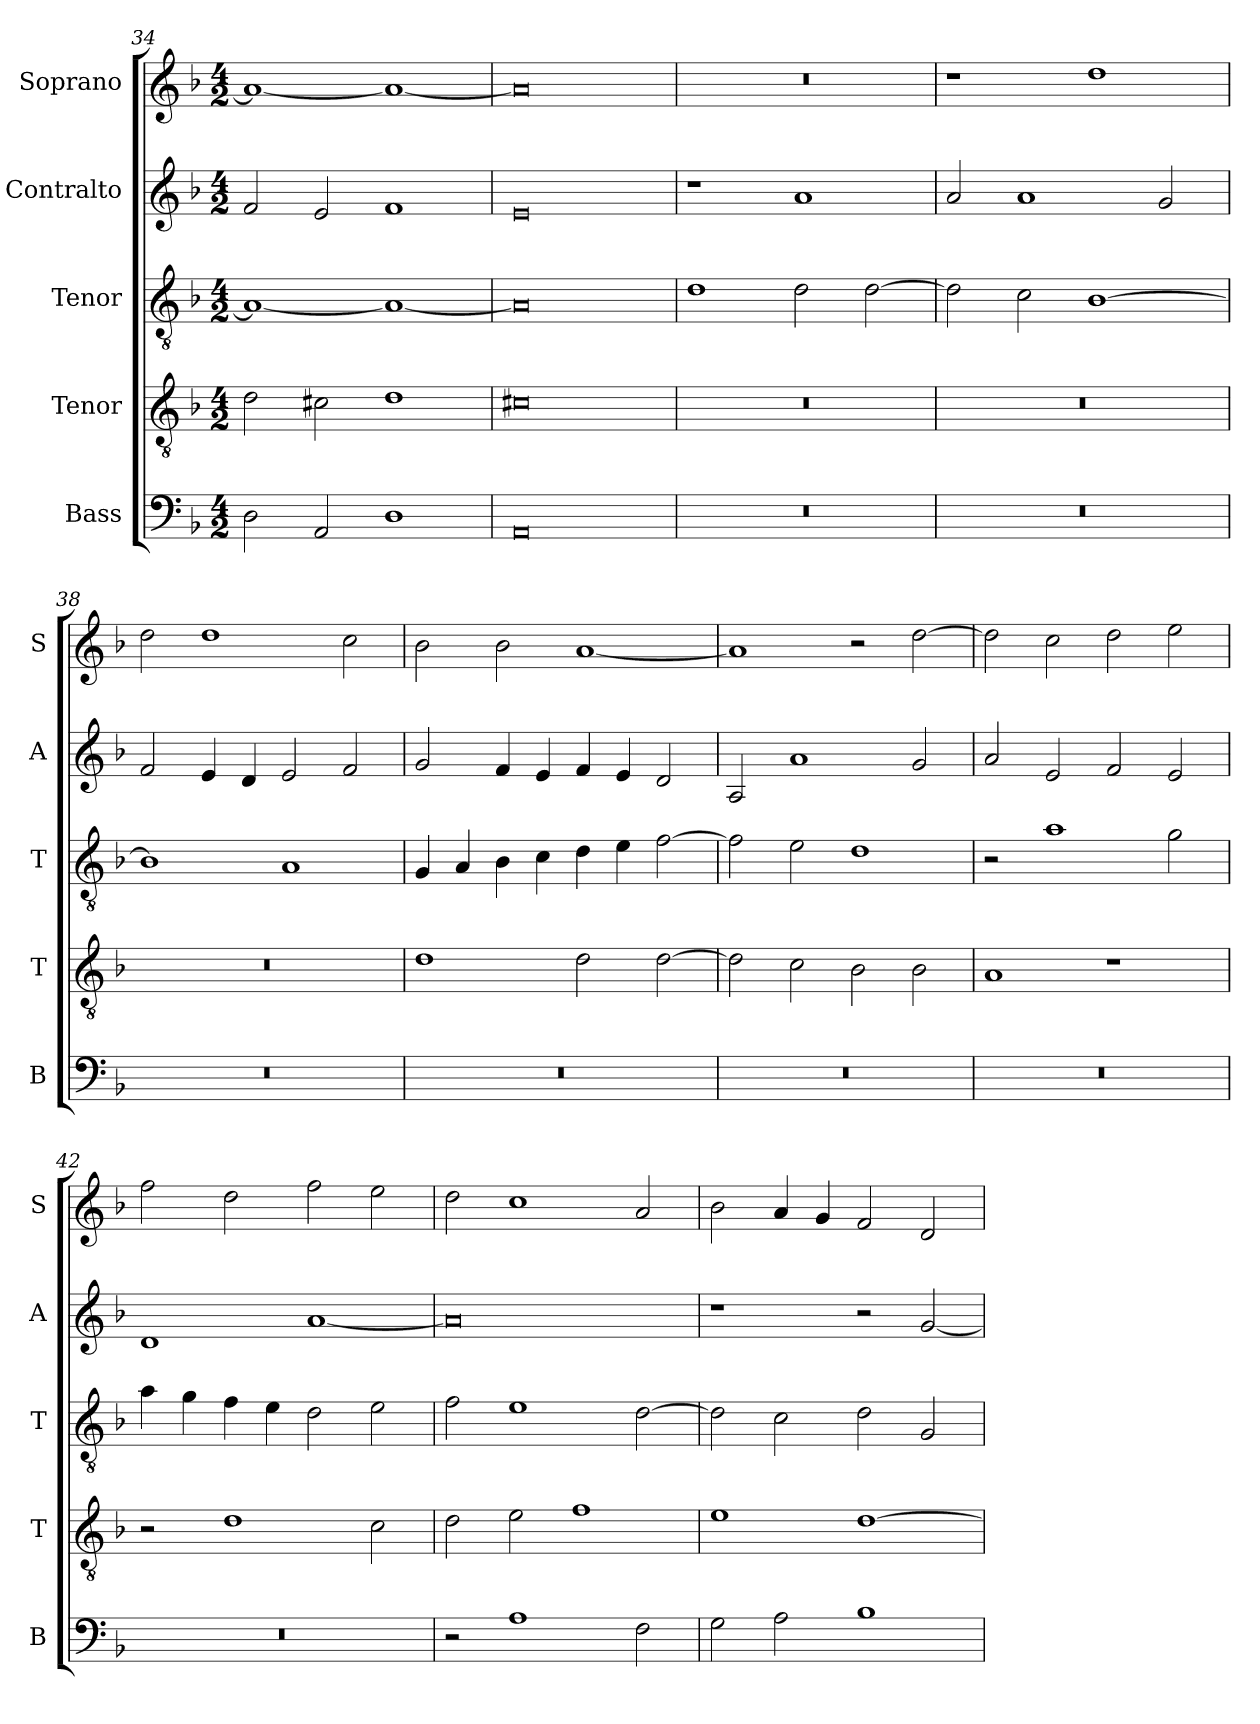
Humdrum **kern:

**kern	**kern	**kern	**kern	**kern
*part5	*part4	*part3	*part2	*part1
*staff5	*staff4	*staff3	*staff2	*staff1
*I"Bass	*I"Tenor	*I"Tenor	*I"Contralto	*I"Soprano
*I'B	*I'T	*I'T	*I'A	*I'S
*clefF4	*clefGv2	*clefGv2	*clefG2	*clefG2
*k[b-]	*k[b-]	*k[b-]	*k[b-]	*k[b-]
*G:dor	*G:dor	*G:dor	*G:dor	*G:dor
*M4/2	*M4/2	*M4/2	*M4/2	*M4/2
=34	=34	=34	=34	=34
2D	2d	1A_	2f	1a_
2AA	2c#X	.	2e	.
1D	1d	1A_	1f	1a_
=35	=35	=35	=35	=35
0AA	0c#X	0A]	0e	0a]
=36	=36	=36	=36	=36
0r	0r	1d	1r	0r
.	.	2d	1a	.
.	.	[2d	.	.
=37	=37	=37	=37	=37
0r	0r	2d]	2a	1r
.	.	2c	1a	.
.	.	[1B-	.	1dd
.	.	.	2g	.
=38	=38	=38	=38	=38
0r	0r	1B-]	2f	2dd
.	.	.	4e	1dd
.	.	.	4d	.
.	.	1A	2e	.
.	.	.	2f	2cc
=39	=39	=39	=39	=39
0r	1d	4G	2g	2b-
.	.	4A	.	.
.	.	4B-	4f	2b-
.	.	4c	4e	.
.	2d	4d	4f	[1a
.	.	4e	4e	.
.	[2d	[2f	2d	.
=40	=40	=40	=40	=40
0r	2d]	2f]	2A	1a]
.	2c	2e	1a	.
.	2B-	1d	.	2r
.	2B-	.	2g	[2dd
=41	=41	=41	=41	=41
0r	1A	2r	2a	2dd]
.	.	1a	2e	2cc
.	1r	.	2f	2dd
.	.	2g	2e	2ee
=42	=42	=42	=42	=42
0r	2r	4a	1d	2ff
.	.	4g	.	.
.	1d	4f	.	2dd
.	.	4e	.	.
.	.	2d	[1a	2ff
.	2c	2e	.	2ee
=43	=43	=43	=43	=43
2r	2d	2f	0a]	2dd
1A	2e	1e	.	1cc
.	1f	.	.	.
2F	.	[2d	.	2a
=44	=44	=44	=44	=44
2G	1e	2d]	1r	2b-
2A	.	2c	.	4a
.	.	.	.	4g
1B-	[1d	2d	2r	2f
.	.	2G	[2g	2d
=	=	=	=	=
*-	*-	*-	*-	*-
